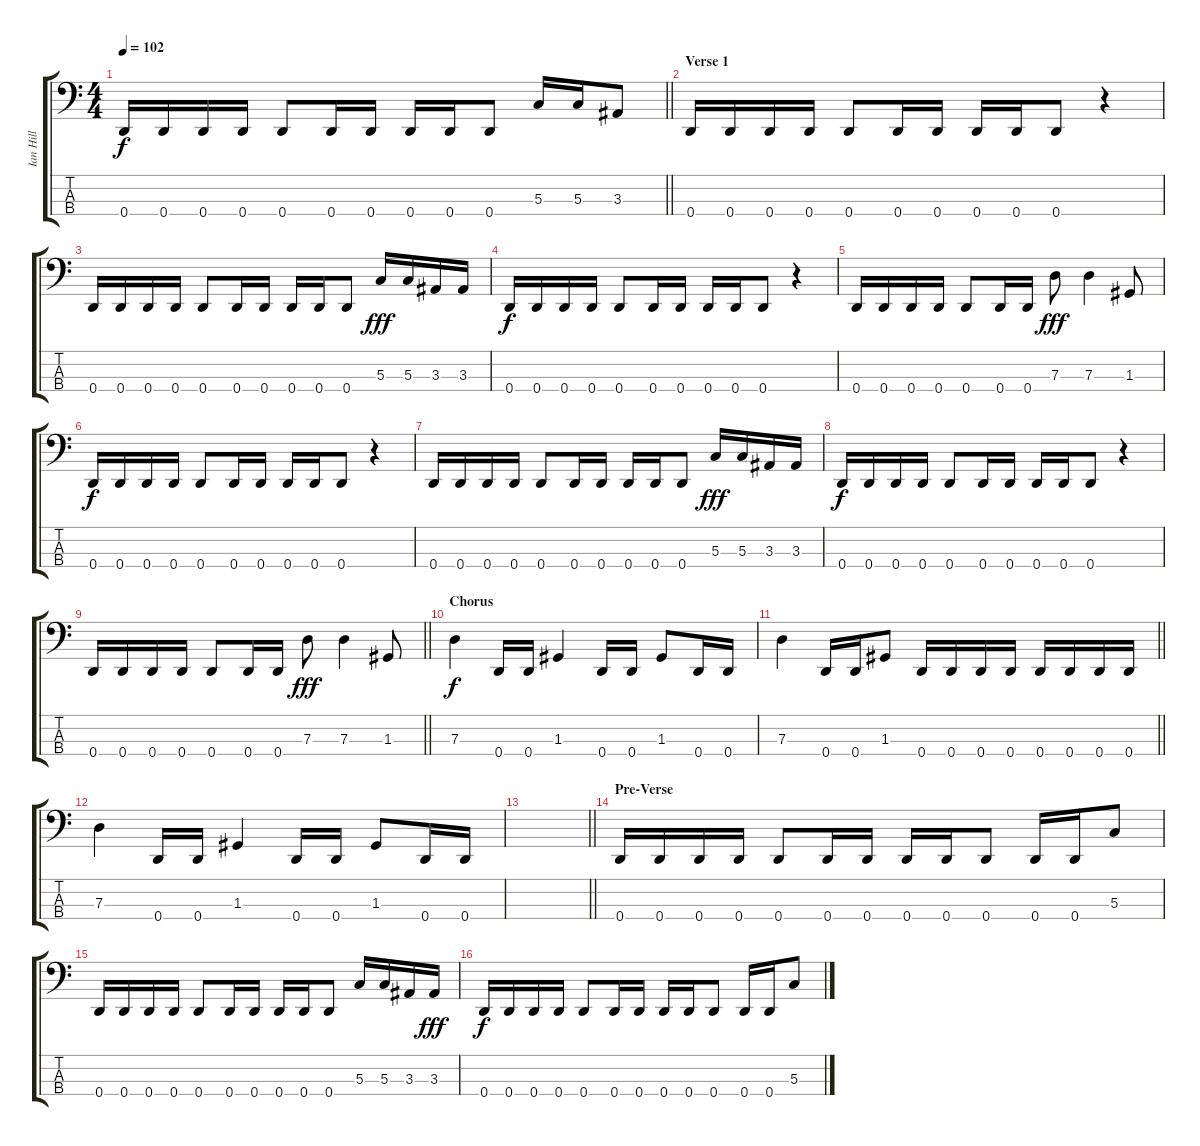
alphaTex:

\track ("Ian Hill" "Ian Hill") {instrument electricbasspick}
\staff {score tabs}
\tuning (F2 C2 G1 D1) {hide}
\ts (4 4)
\tempo 102
\clef f4
\barLineRight lightlight
\ks c
0.4.16{dy f} 0.4.16 0.4.16 0.4.16 0.4.8 0.4.16 0.4.16 0.4.16 0.4.16 0.4.8 5.3.16 5.3.16 3.3.8 |
\section ("" "Verse 1")
0.4.16 0.4.16 0.4.16 0.4.16 0.4.8 0.4.16 0.4.16 0.4.16 0.4.16 0.4.8 r.4 |
0.4.16 0.4.16 0.4.16 0.4.16 0.4.8 0.4.16 0.4.16 0.4.16 0.4.16 0.4.8 5.3.16{dy fff} 5.3.16 3.3.16 3.3.16 |
0.4.16{dy f} 0.4.16 0.4.16 0.4.16 0.4.8 0.4.16 0.4.16 0.4.16 0.4.16 0.4.8 r.4 |
0.4.16 0.4.16 0.4.16 0.4.16 0.4.8 0.4.16 0.4.16 7.3.8{dy fff} 7.3.4 1.3.8 |
0.4.16{dy f} 0.4.16 0.4.16 0.4.16 0.4.8 0.4.16 0.4.16 0.4.16 0.4.16 0.4.8 r.4 |
0.4.16 0.4.16 0.4.16 0.4.16 0.4.8 0.4.16 0.4.16 0.4.16 0.4.16 0.4.8 5.3.16{dy fff} 5.3.16 3.3.16 3.3.16 |
0.4.16{dy f} 0.4.16 0.4.16 0.4.16 0.4.8 0.4.16 0.4.16 0.4.16 0.4.16 0.4.8 r.4 |
\barLineRight lightlight
0.4.16 0.4.16 0.4.16 0.4.16 0.4.8 0.4.16 0.4.16 7.3.8{dy fff} 7.3.4 1.3.8 |
\section ("" "Chorus")
7.3.4{dy f} 0.4.16 0.4.16 1.3.4 0.4.16 0.4.16 1.3.8 0.4.16 0.4.16 |
\barLineRight lightlight
7.3.4 0.4.16 0.4.16 1.3.8 0.4.16 0.4.16 0.4.16 0.4.16 0.4.16 0.4.16 0.4.16 0.4.16 |
7.3.4 0.4.16 0.4.16 1.3.4 0.4.16 0.4.16 1.3.8 0.4.16 0.4.16 |
\barLineRight lightlight
|
\section ("" "Pre-Verse")
0.4.16 0.4.16 0.4.16 0.4.16 0.4.8 0.4.16 0.4.16 0.4.16 0.4.16 0.4.8 0.4.16 0.4.16 5.3.8 |
0.4.16 0.4.16 0.4.16 0.4.16 0.4.8 0.4.16 0.4.16 0.4.16 0.4.16 0.4.8 5.3.16 5.3.16 3.3.16 3.3.16{dy fff} |
0.4.16{dy f} 0.4.16 0.4.16 0.4.16 0.4.8 0.4.16 0.4.16 0.4.16 0.4.16 0.4.8 0.4.16 0.4.16 5.3.8
